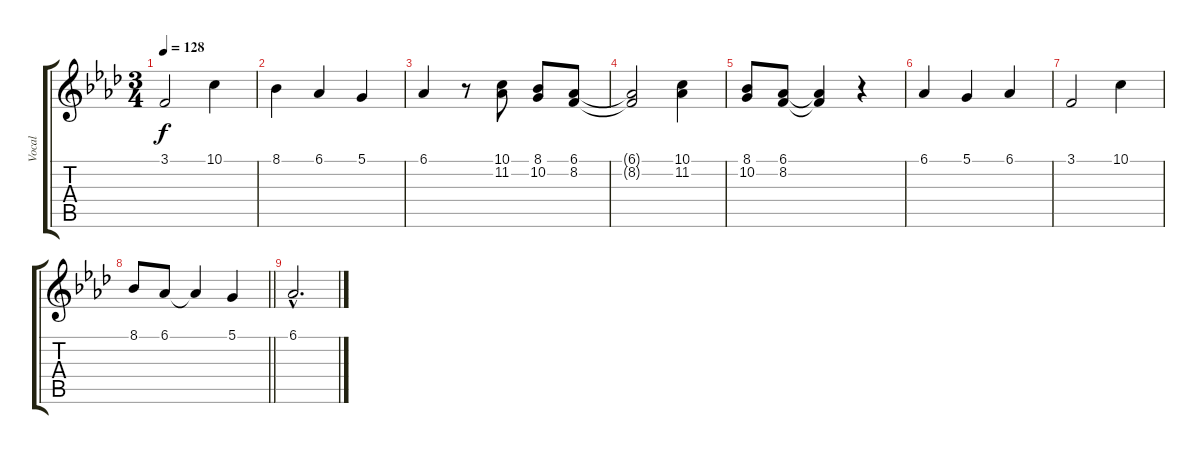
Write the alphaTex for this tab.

\track ("Vocal" "Vocal") {instrument clarinet}
\staff {score tabs}
\tuning (D4 A3 F3 C3 G2 D2) {hide}
\ts (3 4)
\tempo 128
\clef g2
\ks fminor
3.1.2{dy f} 10.1.4 |
8.1.4 6.1.4 5.1.4 |
6.1.4 r.8 (10.1 11.2).8 (8.1 10.2).8 (6.1 8.2).8 |
(6.1{t} 8.2{t}).2 (10.1 11.2).4 |
(8.1 10.2).8 (6.1 8.2).8 (6.1{t} 8.2{t}).4 r.4 |
6.1.4 5.1.4 6.1.4 |
3.1.2 10.1.4 |
\barLineRight lightlight
8.1.8 6.1.8 6.1{t}.4 5.1.4 |
6.1{hac}.2{d}
